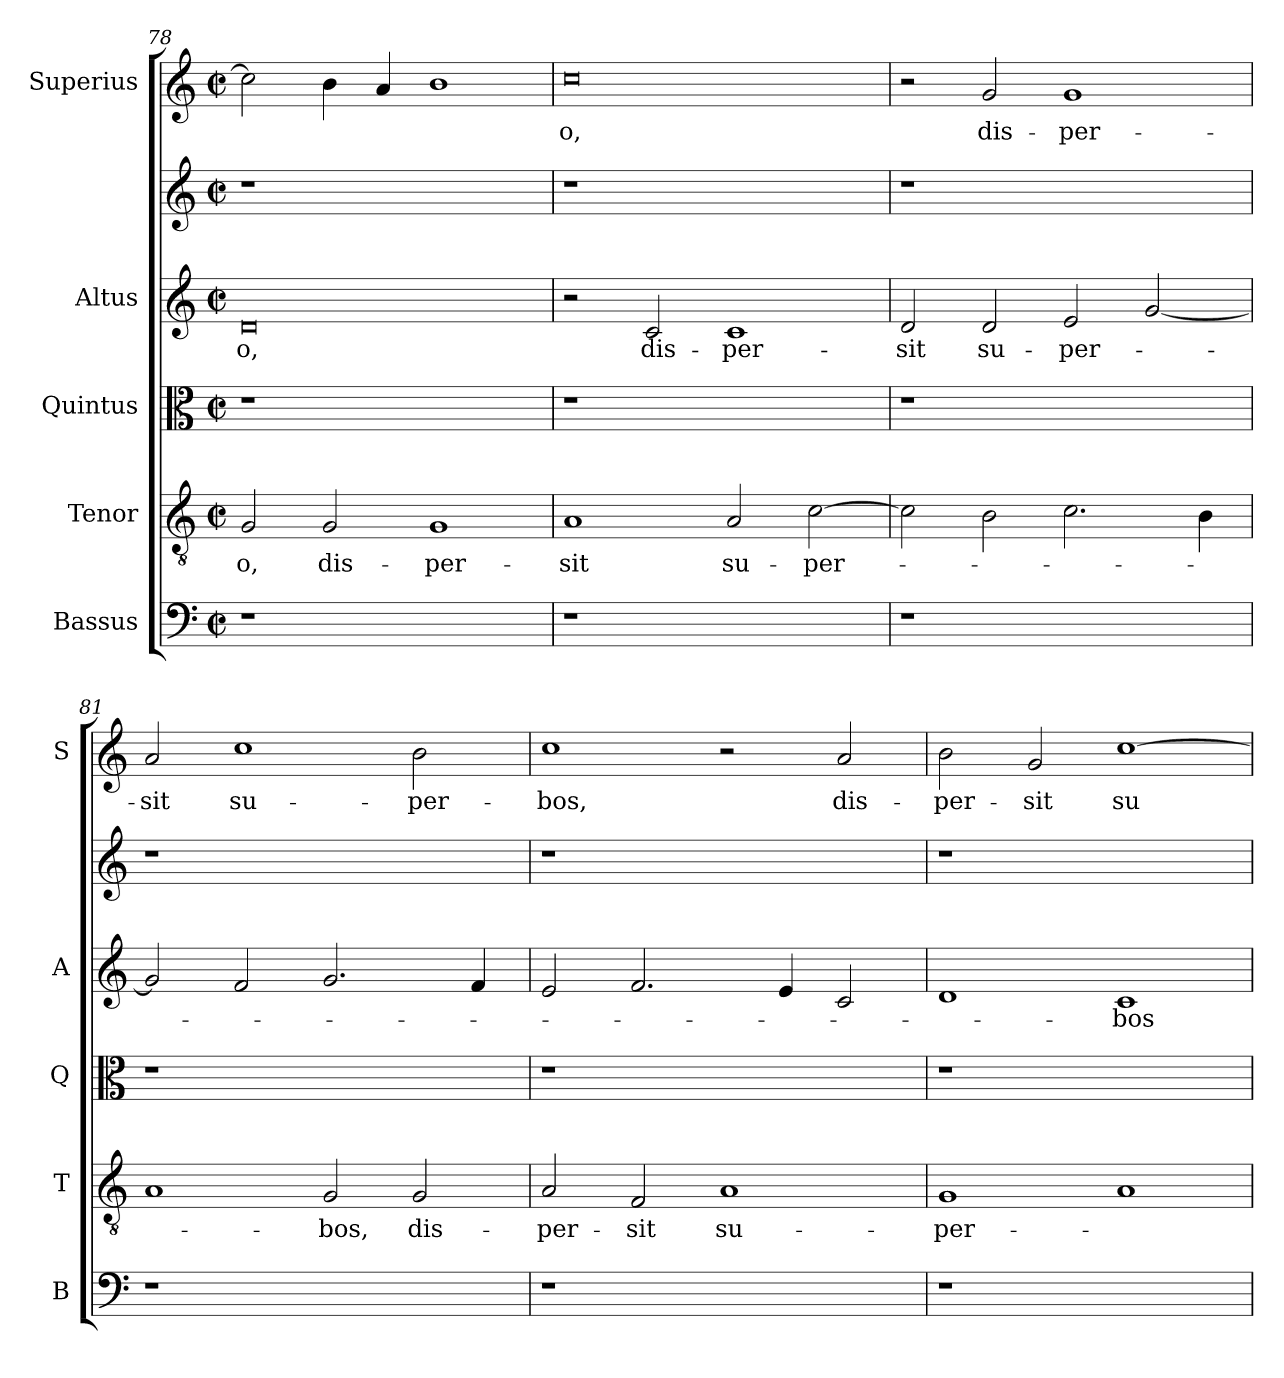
**kern	**kern	**text	**kern	**kern	**text	**kern	**kern	**text
*part6	*part5	*part5	*part4	*part3	*part3	*part2	*part1	*part1
*staff6	*staff5	*staff5	*staff4	*staff3	*staff3	*staff2	*staff1	*staff1
*I"Bassus	*I"Tenor	*	*I"Quintus	*I"Altus	*	*	*I"Superius	*
*I'B	*I'T	*	*I'Q	*I'A	*	*	*I'S	*
*clefF4	*clefGv2	*	*clefC3	*clefG2	*	*clefG2	*clefG2	*
*k[]	*k[]	*	*k[]	*k[]	*	*k[]	*k[]	*
*C:	*C:	*	*C:	*C:	*	*C:	*C:	*
*M2/2	*M2/2	*	*M2/2	*M2/2	*	*M2/2	*M2/2	*
*met(c|)	*met(c|)	*	*met(c|)	*met(c|)	*	*met(c|)	*met(c|)	*
=78	=78	=78	=78	=78	=78	=78	=78	=78
!	!	!LO:LY:b	!	!	!LO:LY:b	!	!	!
1r	2G/	-o,	1r	0d	-o,	1r	2cc\]	.
!	!	!LO:LY:b	!	!	!	!	!	!
.	2G/	dis-	.	.	.	.	4b\	.
.	.	.	.	.	.	.	4a/	.
!	!	!LO:LY:b	!	!	!	!	!	!
1ryy	1G	-per-	1ryy	.	.	1ryy	1b	.
=79	=79	=79	=79	=79	=79	=79	=79	=79
!	!	!LO:LY:b	!	!	!	!	!	!LO:LY:b
1r	1A	-sit	1r	2r	.	1r	0cc	-o,
!	!	!	!	!	!LO:LY:b	!	!	!
.	.	.	.	2c/	dis-	.	.	.
!	!	!LO:LY:b	!	!	!LO:LY:b	!	!	!
1ryy	2A/	su-	1ryy	1c	-per-	1ryy	.	.
!	!	!LO:LY:b	!	!	!	!	!	!
.	[2c\	-per-	.	.	.	.	.	.
!!LO:LB:g=z
=80	=80	=80	=80	=80	=80	=80	=80	=80
!	!	!	!	!	!LO:LY:b	!	!	!
1r	2c\]	.	1r	2d/	-sit	1r	2r	.
!	!	!	!	!	!LO:LY:b	!	!	!LO:LY:b
.	2B\	.	.	2d/	su-	.	2g/	dis-
!	!	!	!	!	!LO:LY:b	!	!	!LO:LY:b
1ryy	2.c\	.	1ryy	2e/	-per-	1ryy	1g	-per-
.	.	.	.	[2g/	.	.	.	.
.	4B\	.	.	.	.	.	.	.
=81	=81	=81	=81	=81	=81	=81	=81	=81
!	!	!	!	!	!	!	!	!LO:LY:b
1r	1A	.	1r	2g/]	.	1r	2a/	-sit
!	!	!	!	!	!	!	!	!LO:LY:b
.	.	.	.	2f/	.	.	1cc	su-
!	!	!LO:LY:b	!	!	!	!	!	!
1ryy	2G/	-bos,	1ryy	2.g/	.	1ryy	.	.
!	!	!LO:LY:b	!	!	!	!	!	!LO:LY:b
.	2G/	dis-	.	.	.	.	2b\	-per-
.	.	.	.	4f/	.	.	.	.
=82	=82	=82	=82	=82	=82	=82	=82	=82
!	!	!LO:LY:b	!	!	!	!	!	!LO:LY:b
1r	2A/	-per-	1r	2e/	.	1r	1cc	-bos,
!	!	!LO:LY:b	!	!	!	!	!	!
.	2F/	-sit	.	2.f/	.	.	.	.
!	!	!LO:LY:b	!	!	!	!	!	!
1ryy	1A	su-	1ryy	.	.	1ryy	2r	.
.	.	.	.	4e/	.	.	.	.
!	!	!	!	!	!	!	!	!LO:LY:b
.	.	.	.	2c/	.	.	2a/	dis-
=83	=83	=83	=83	=83	=83	=83	=83	=83
!	!	!LO:LY:b	!	!	!	!	!	!LO:LY:b
1r	1G	-per-	1r	1d	.	1r	2b\	-per-
!	!	!	!	!	!	!	!	!LO:LY:b
.	.	.	.	.	.	.	2g/	-sit
!	!	!	!	!	!LO:LY:b	!	!	!LO:LY:b
1ryy	1A	.	1ryy	1c	-bos	1ryy	[1cc	su-
=	=	=	=	=	=	=	=	=
*-	*-	*-	*-	*-	*-	*-	*-	*-
